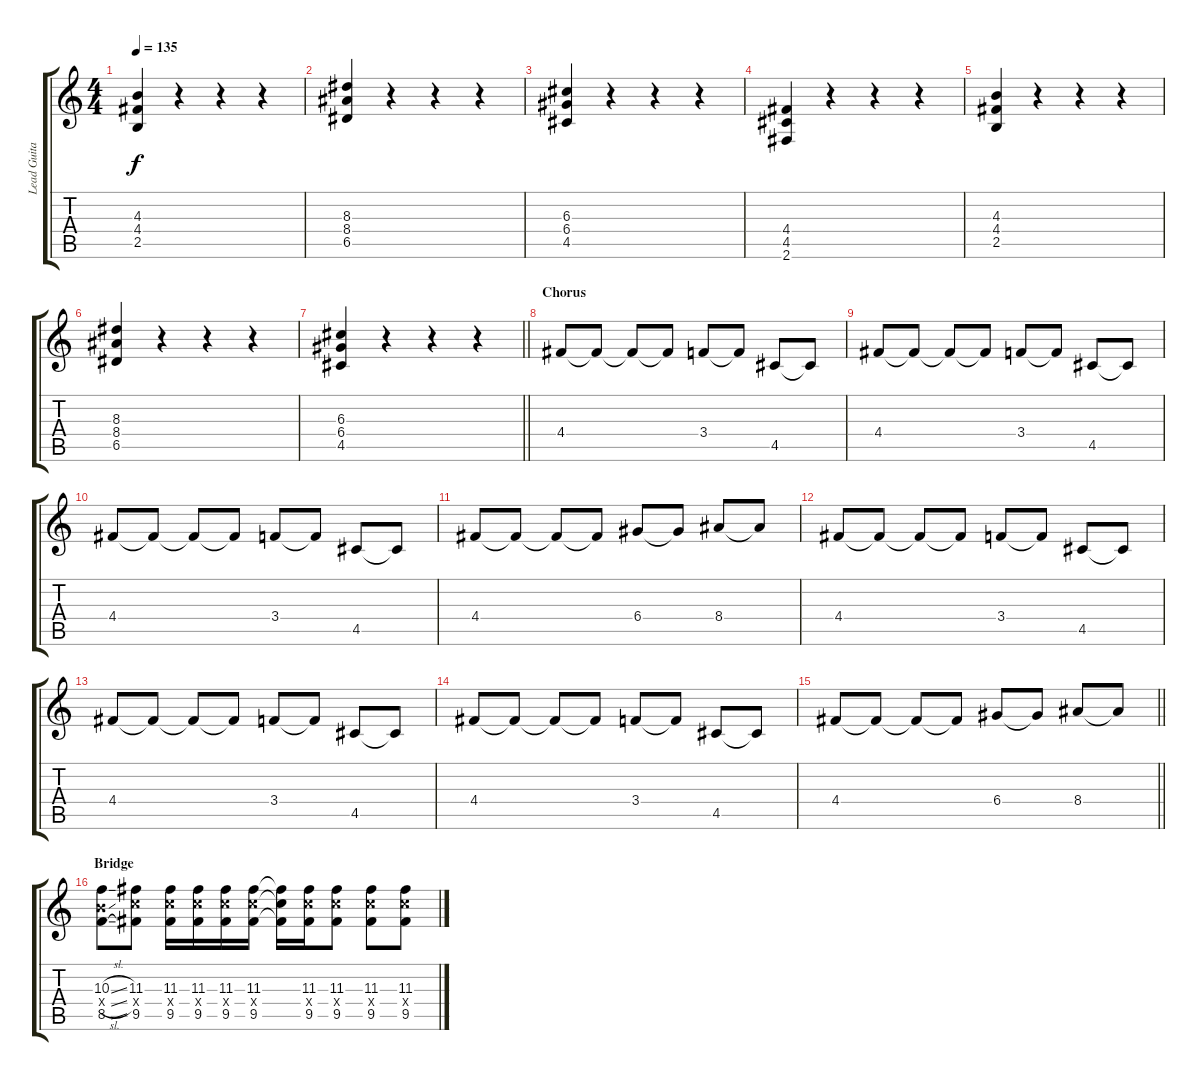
\track ("Lead Guitar" "Lead Guita") {instrument electricguitarclean}
\staff {score tabs}
\tuning (E4 B3 G3 D3 A2 E2) {hide}
\ts (4 4)
\tempo 135
\clef g2
\ks c
(4.3 4.4 2.5).4{dy f} r.4 r.4 r.4 |
(8.3 8.4 6.5).4 r.4 r.4 r.4 |
(6.3 6.4 4.5).4 r.4 r.4 r.4 |
(4.4 4.5 2.6).4 r.4 r.4 r.4 |
(4.3 4.4 2.5).4 r.4 r.4 r.4 |
(8.3 8.4 6.5).4 r.4 r.4 r.4 |
\barLineRight lightlight
(6.3 6.4 4.5).4 r.4 r.4 r.4 |
\section ("" "Chorus")
4.4.8 4.4{t}.8 4.4{t}.8 4.4{t}.8 3.4.8 3.4{t}.8 4.5.8 4.5{t}.8 |
4.4.8 4.4{t}.8 4.4{t}.8 4.4{t}.8 3.4.8 3.4{t}.8 4.5.8 4.5{t}.8 |
4.4.8 4.4{t}.8 4.4{t}.8 4.4{t}.8 3.4.8 3.4{t}.8 4.5.8 4.5{t}.8 |
4.4.8 4.4{t}.8 4.4{t}.8 4.4{t}.8 6.4.8 6.4{t}.8 8.4.8 8.4{t}.8 |
4.4.8 4.4{t}.8 4.4{t}.8 4.4{t}.8 3.4.8 3.4{t}.8 4.5.8 4.5{t}.8 |
4.4.8 4.4{t}.8 4.4{t}.8 4.4{t}.8 3.4.8 3.4{t}.8 4.5.8 4.5{t}.8 |
4.4.8 4.4{t}.8 4.4{t}.8 4.4{t}.8 3.4.8 3.4{t}.8 4.5.8 4.5{t}.8 |
\barLineRight lightlight
4.4.8 4.4{t}.8 4.4{t}.8 4.4{t}.8 6.4.8 6.4{t}.8 8.4.8 8.4{t}.8 |
\section ("" "Bridge")
(10.3{sl} 9.4{sl x} 8.5{sl}).8 (11.3 10.4{x} 9.5).8 (11.3 10.4{x} 9.5).16 (11.3 10.4{x} 9.5).16 (11.3 10.4{x} 9.5).16 (11.3 10.4{x} 9.5).16 (11.3{t} 10.4{t} 9.5{t}).16 (11.3 10.4{x} 9.5).16 (11.3 10.4{x} 9.5).8 (11.3 10.4{x} 9.5).8 (11.3 10.4{x} 9.5).8
